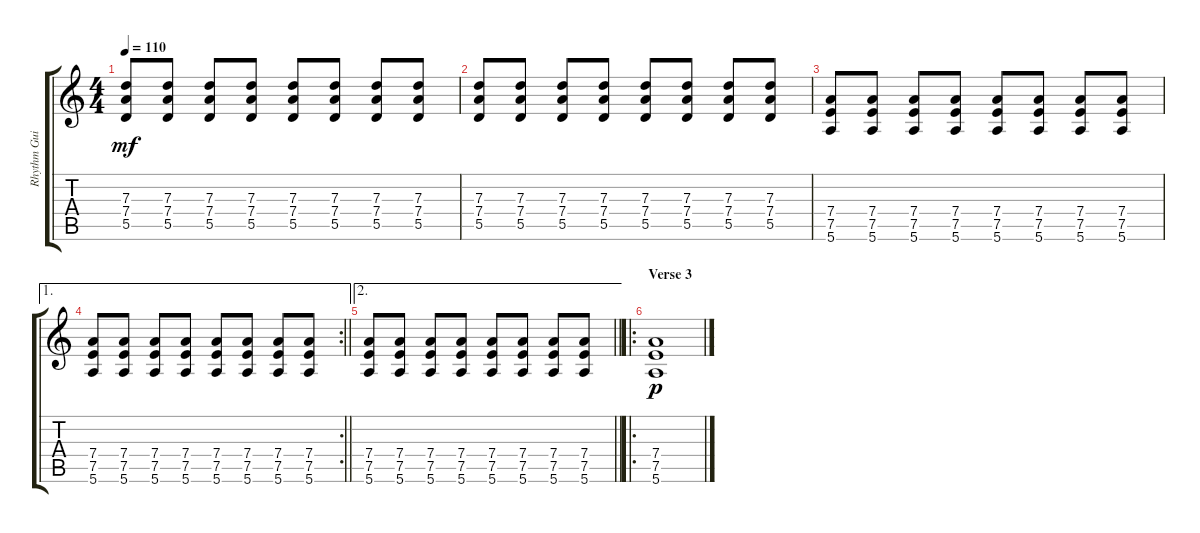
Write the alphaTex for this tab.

\track ("Rhythm Guitar" "Rhythm Gui") {instrument acousticguitarsteel}
\staff {score tabs}
\tuning (E4 B3 G3 D3 A2 E2) {hide}
\ts (4 4)
\tempo 110
\clef g2
\ks c
(7.3 7.4 5.5).8{dy mf} (7.3 7.4 5.5).8 (7.3 7.4 5.5).8 (7.3 7.4 5.5).8 (7.3 7.4 5.5).8 (7.3 7.4 5.5).8 (7.3 7.4 5.5).8 (7.3 7.4 5.5).8 |
(7.3 7.4 5.5).8 (7.3 7.4 5.5).8 (7.3 7.4 5.5).8 (7.3 7.4 5.5).8 (7.3 7.4 5.5).8 (7.3 7.4 5.5).8 (7.3 7.4 5.5).8 (7.3 7.4 5.5).8 |
(7.4 7.5 5.6).8 (7.4 7.5 5.6).8 (7.4 7.5 5.6).8 (7.4 7.5 5.6).8 (7.4 7.5 5.6).8 (7.4 7.5 5.6).8 (7.4 7.5 5.6).8 (7.4 7.5 5.6).8 |
\ae 1
\rc 2
\barLineRight lightlight
(7.4 7.5 5.6).8 (7.4 7.5 5.6).8 (7.4 7.5 5.6).8 (7.4 7.5 5.6).8 (7.4 7.5 5.6).8 (7.4 7.5 5.6).8 (7.4 7.5 5.6).8 (7.4 7.5 5.6).8 |
\ae 2
\barLineRight lightlight
(7.4 7.5 5.6).8 (7.4 7.5 5.6).8 (7.4 7.5 5.6).8 (7.4 7.5 5.6).8 (7.4 7.5 5.6).8 (7.4 7.5 5.6).8 (7.4 7.5 5.6).8 (7.4 7.5 5.6).8 |
\ro
\section ("" "Verse 3")
(7.4 7.5 5.6).1{dy p}
